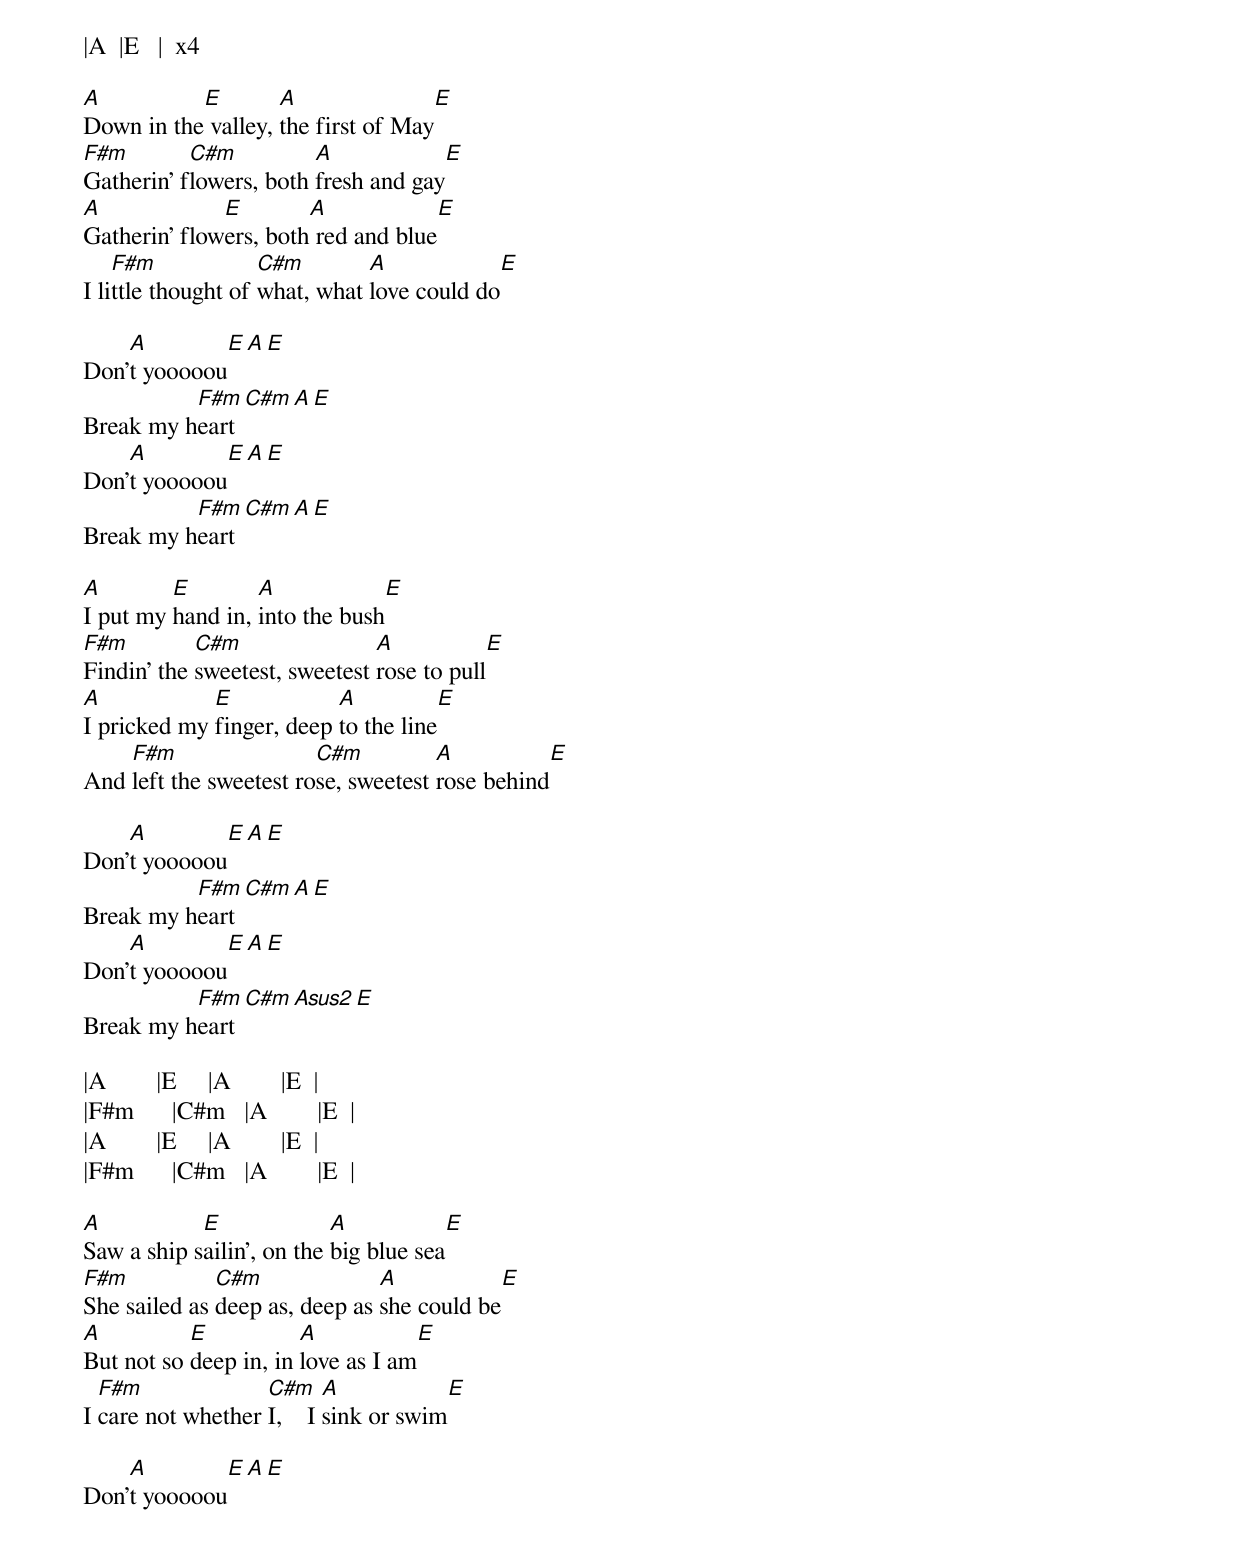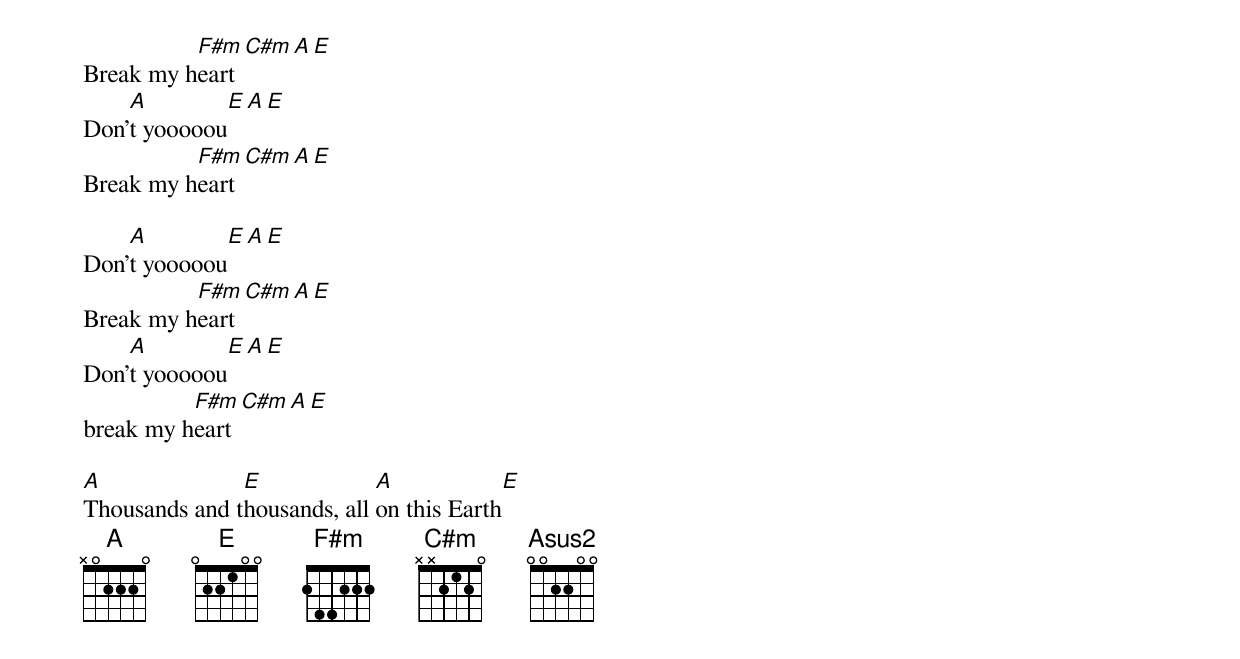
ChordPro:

|A  |E   |  x4

[A]Down in the[E] valley, [A]the first of May[E]
[F#m]Gatherin' f[C#m]lowers, both [A]fresh and gay[E]
[A]Gatherin' flow[E]ers, both[A] red and blue[E]
I li[F#m]ttle thought of [C#m]what, what [A]love could do[E]

Don'[A]t yooooou[E][A][E]
Break my h[F#m]eart[C#m][A][E]
Don'[A]t yooooou[E][A][E]
Break my h[F#m]eart[C#m][A][E]

[A]I put my [E]hand in, [A]into the bush[E]
[F#m]Findin' the [C#m]sweetest, sweetest [A]rose to pull[E]
[A]I pricked my [E]finger, deep [A]to the line[E]
And [F#m]left the sweetest ro[C#m]se, sweetest [A]rose behind[E]

Don'[A]t yooooou[E][A][E]
Break my h[F#m]eart[C#m][A][E]
Don'[A]t yooooou[E][A][E]
Break my h[F#m]eart[C#m][Asus2][E]

|A        |E     |A        |E  |
|F#m      |C#m   |A        |E  |
|A        |E     |A        |E  |
|F#m      |C#m   |A        |E  |

[A]Saw a ship s[E]ailin', on the [A]big blue sea[E]
[F#m]She sailed as [C#m]deep as, deep as [A]she could be[E]
[A]But not so [E]deep in, in [A]love as I am[E]
I [F#m]care not whether [C#m]I,    I [A]sink or swim[E]

Don'[A]t yooooou[E][A][E]
Break my h[F#m]eart[C#m][A][E]
Don'[A]t yooooou[E][A][E]
Break my h[F#m]eart[C#m][A][E]

Don'[A]t yooooou[E][A][E]
Break my h[F#m]eart[C#m][A][E]
Don'[A]t yooooou[E][A][E]
break my h[F#m]eart[C#m][A][E]

[A]Thousands and t[E]housands, all [A]on this Earth[E]
